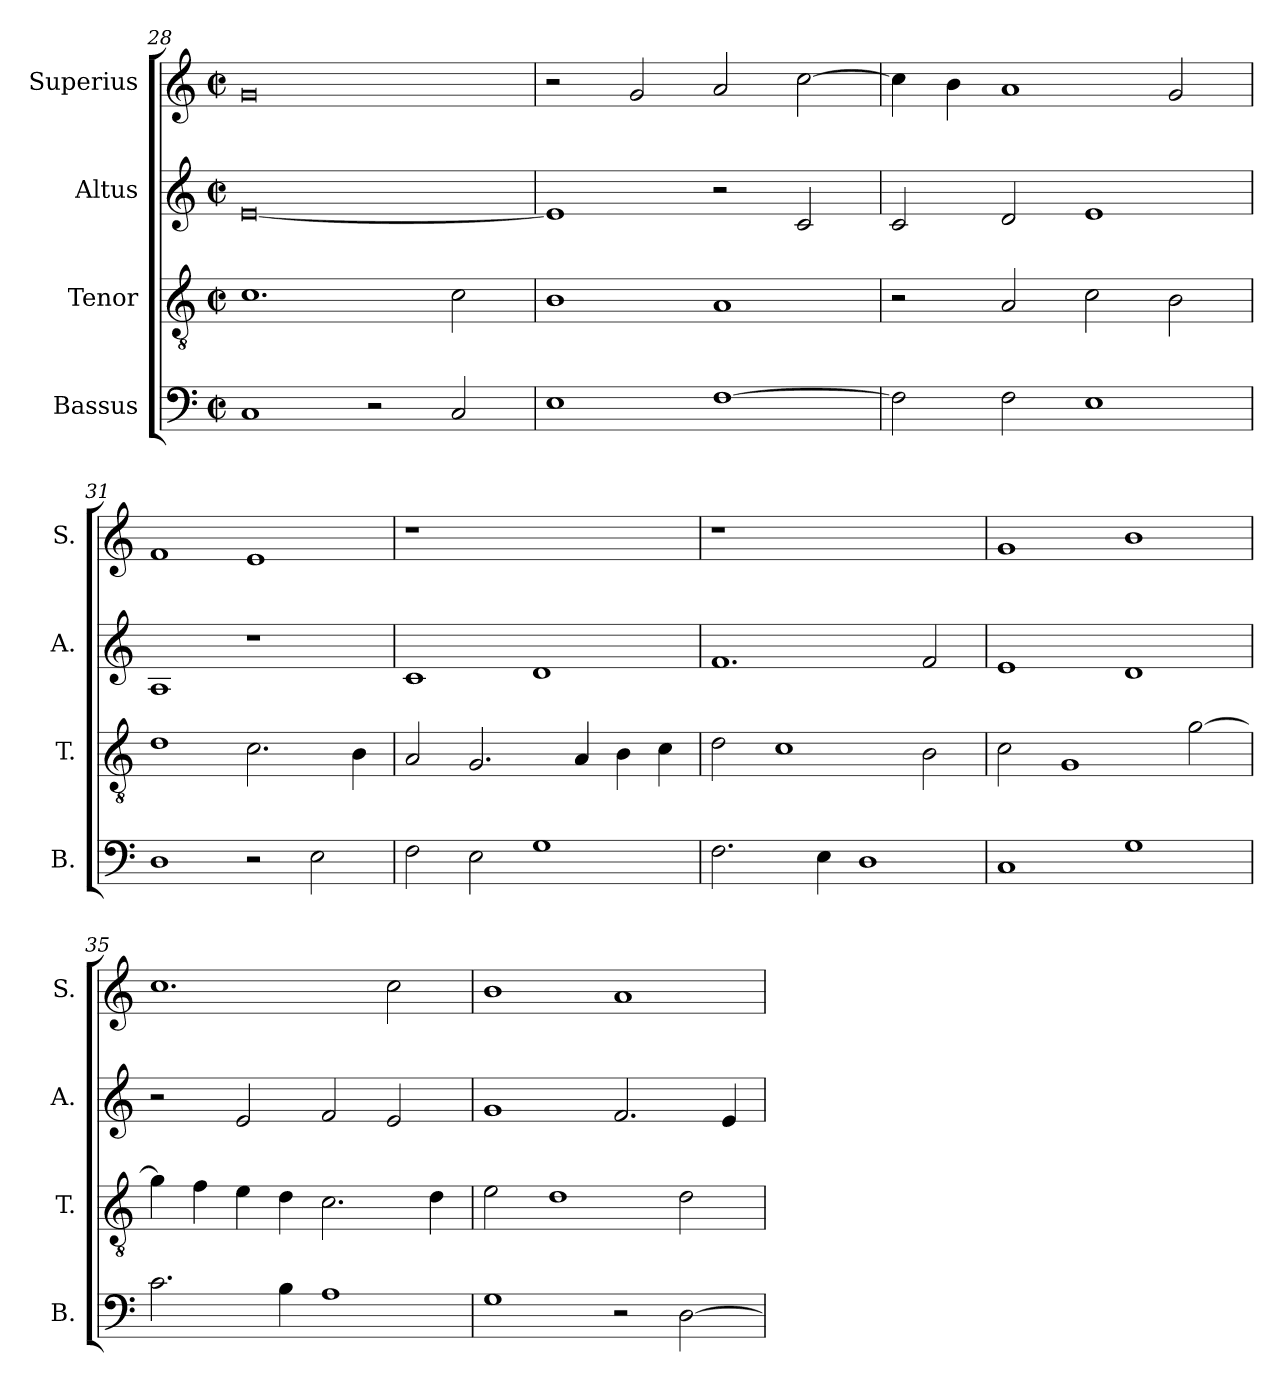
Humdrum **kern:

**kern	**kern	**kern	**kern
*part4	*part3	*part2	*part1
*staff4	*staff3	*staff2	*staff1
*I"Bassus	*I"Tenor	*I"Altus	*I"Superius
*I'B.	*I'T.	*I'A.	*I'S.
*clefF4	*clefGv2	*clefG2	*clefG2
*	*ITrd7c12	*	*
*k[]	*k[]	*k[]	*k[]
*C:	*C:	*C:	*C:
*M2/2	*M2/2	*M2/2	*M2/2
*met(c|)	*met(c|)	*met(c|)	*met(c|)
=28	=28	=28	=28
1Ci	1.Ci	[<0ei	0gi
2r	.	.	.
2Ci/	2Ci\	.	.
=29	=29	=29	=29
1Ei	1BBi	1ei]	2r
.	.	.	2gi/
[>1Fi	1AAi	2r	2ai/
.	.	2ci/	[>2cci\
=30	=30	=30	=30
2Fi\]	2r	2ci/	4cci\]
.	.	.	4bi\
2Fi\	2AAi/	2di/	1ai
1Ei	2Ci\	1ei	.
.	2BBi\	.	2gi/
=31	=31	=31	=31
1Di	1Di	1Ai	1fi
2r	2.Ci\	1r	1ei
2Ei\	.	.	.
.	4BBi\	.	.
!!LO:PB:g=z
=32	=32	=32	=32
!	!	!	!LO:N:vis=1
2Fi\	2AAi/	1ci	1r
2Ei\	2.GGi/	.	.
1Gi	.	1di	1ryy
.	4AAi/	.	.
.	4BBi\	.	.
.	4Ci\	.	.
=33	=33	=33	=33
!	!	!	!LO:N:vis=1
2.Fi\	2Di\	1.fi	1r
.	1Ci	.	.
4Ei\	.	.	.
1Di	.	.	1ryy
.	2BBi\	2fi/	.
=34	=34	=34	=34
1Ci	2Ci\	1ei	1gi
.	1GGi	.	.
1Gi	.	1di	1bi
.	[>2Gi\	.	.
=35	=35	=35	=35
2.ci\	4Gi\]	2r	1.cci
.	4Fi\	.	.
.	4Ei\	2ei/	.
4Bi\	4Di\	.	.
1Ai	2.Ci\	2fi/	.
.	.	2ei/	2cci\
.	4Di\	.	.
=36	=36	=36	=36
1Gi	2Ei\	1gi	1bi
.	1Di	.	.
2r	.	2.fi/	1ai
[>2Di\	2Di\	.	.
.	.	4ei/	.
=	=	=	=
*-	*-	*-	*-
